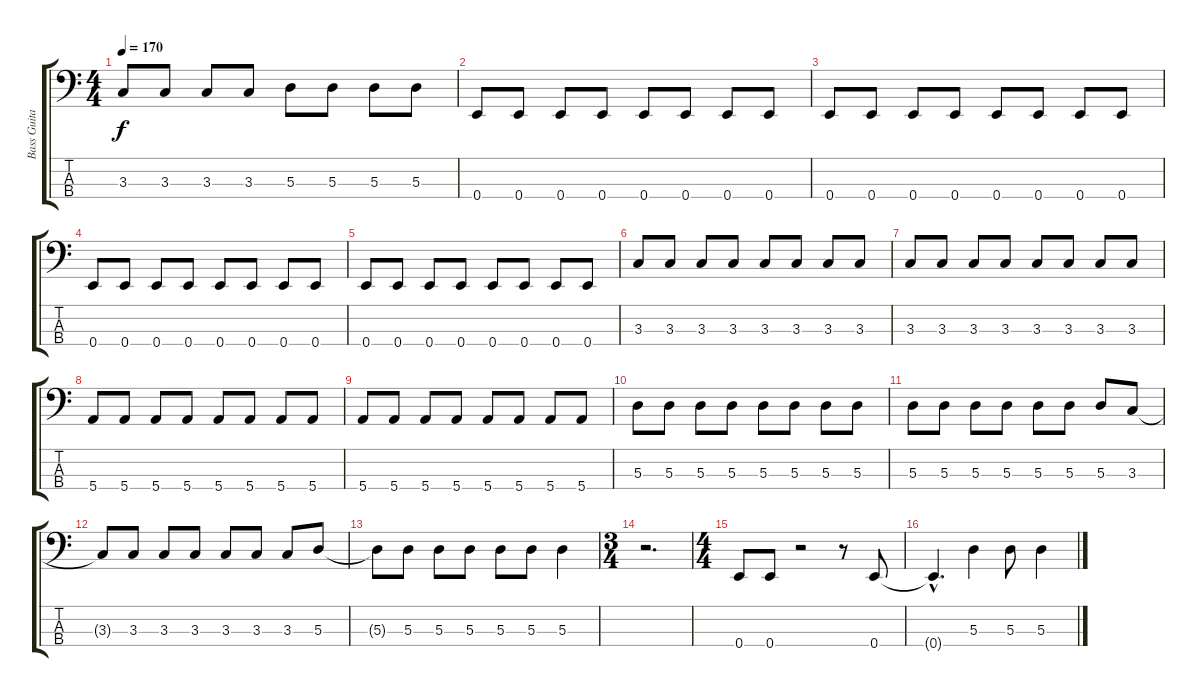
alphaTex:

\track ("Bass Guitar" "Bass Guita") {instrument electricbassfinger}
\staff {score tabs}
\tuning (G2 D2 A1 E1) {hide}
\ts (4 4)
\tempo 170
\clef f4
\ks c
3.3.8{dy f} 3.3.8 3.3.8 3.3.8 5.3.8 5.3.8 5.3.8 5.3.8 |
0.4.8 0.4.8 0.4.8 0.4.8 0.4.8 0.4.8 0.4.8 0.4.8 |
0.4.8 0.4.8 0.4.8 0.4.8 0.4.8 0.4.8 0.4.8 0.4.8 |
0.4.8 0.4.8 0.4.8 0.4.8 0.4.8 0.4.8 0.4.8 0.4.8 |
0.4.8 0.4.8 0.4.8 0.4.8 0.4.8 0.4.8 0.4.8 0.4.8 |
3.3.8 3.3.8 3.3.8 3.3.8 3.3.8 3.3.8 3.3.8 3.3.8 |
3.3.8 3.3.8 3.3.8 3.3.8 3.3.8 3.3.8 3.3.8 3.3.8 |
5.4.8 5.4.8 5.4.8 5.4.8 5.4.8 5.4.8 5.4.8 5.4.8 |
5.4.8 5.4.8 5.4.8 5.4.8 5.4.8 5.4.8 5.4.8 5.4.8 |
5.3.8 5.3.8 5.3.8 5.3.8 5.3.8 5.3.8 5.3.8 5.3.8 |
5.3.8 5.3.8 5.3.8 5.3.8 5.3.8 5.3.8 5.3.8 3.3.8 |
3.3{t}.8 3.3.8 3.3.8 3.3.8 3.3.8 3.3.8 3.3.8 5.3.8 |
5.3{t}.8 5.3.8 5.3.8 5.3.8 5.3.8 5.3.8 5.3.4 |
\ts (3 4)
r.2{d} |
\ts (4 4)
0.4.8 0.4.8 r.2 r.8 0.4.8 |
0.4{hac t}.4{d} 5.3.4 5.3.8 5.3.4
